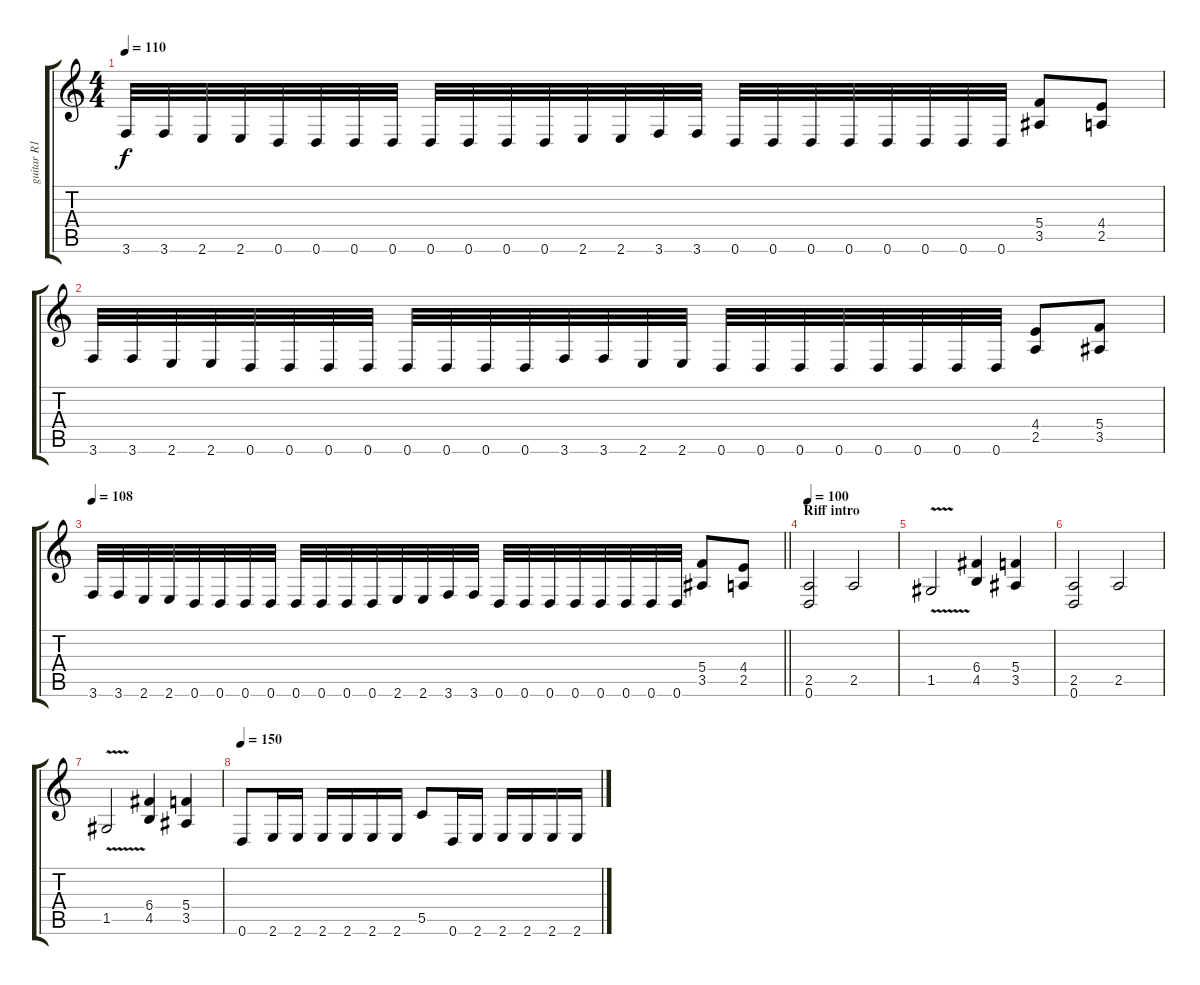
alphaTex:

\track ("guitar R1" "guitar R1") {instrument distortionguitar}
\staff {score tabs}
\tuning (D4 A3 F3 C3 G2 D2) {hide}
\ts (4 4)
\tempo 110
\clef g2
\ks c
3.6.32{dy f} 3.6.32 2.6.32 2.6.32 0.6.32 0.6.32 0.6.32 0.6.32 0.6.32 0.6.32 0.6.32 0.6.32 2.6.32 2.6.32 3.6.32 3.6.32 0.6.32 0.6.32 0.6.32 0.6.32 0.6.32 0.6.32 0.6.32 0.6.32 (5.4 3.5).8 (4.4 2.5).8 |
3.6.32 3.6.32 2.6.32 2.6.32 0.6.32 0.6.32 0.6.32 0.6.32 0.6.32 0.6.32 0.6.32 0.6.32 3.6.32 3.6.32 2.6.32 2.6.32 0.6.32 0.6.32 0.6.32 0.6.32 0.6.32 0.6.32 0.6.32 0.6.32 (4.4 2.5).8 (5.4 3.5).8 |
\tempo 108
\barLineRight lightlight
3.6.32 3.6.32 2.6.32 2.6.32 0.6.32 0.6.32 0.6.32 0.6.32 0.6.32 0.6.32 0.6.32 0.6.32 2.6.32 2.6.32 3.6.32 3.6.32 0.6.32 0.6.32 0.6.32 0.6.32 0.6.32 0.6.32 0.6.32 0.6.32 (5.4 3.5).8 (4.4 2.5).8 |
\section ("" "Riff intro")
\tempo 100
(2.5 0.6).2 2.5.2 |
1.5{v}.2 (6.4 4.5).4 (5.4 3.5).4 |
(2.5 0.6).2 2.5.2 |
1.5{v}.2 (6.4 4.5).4 (5.4 3.5).4 |
\tempo 150
0.6.8 2.6.16 2.6.16 2.6.16 2.6.16 2.6.16 2.6.16 5.5.8 0.6.16 2.6.16 2.6.16 2.6.16 2.6.16 2.6.16
